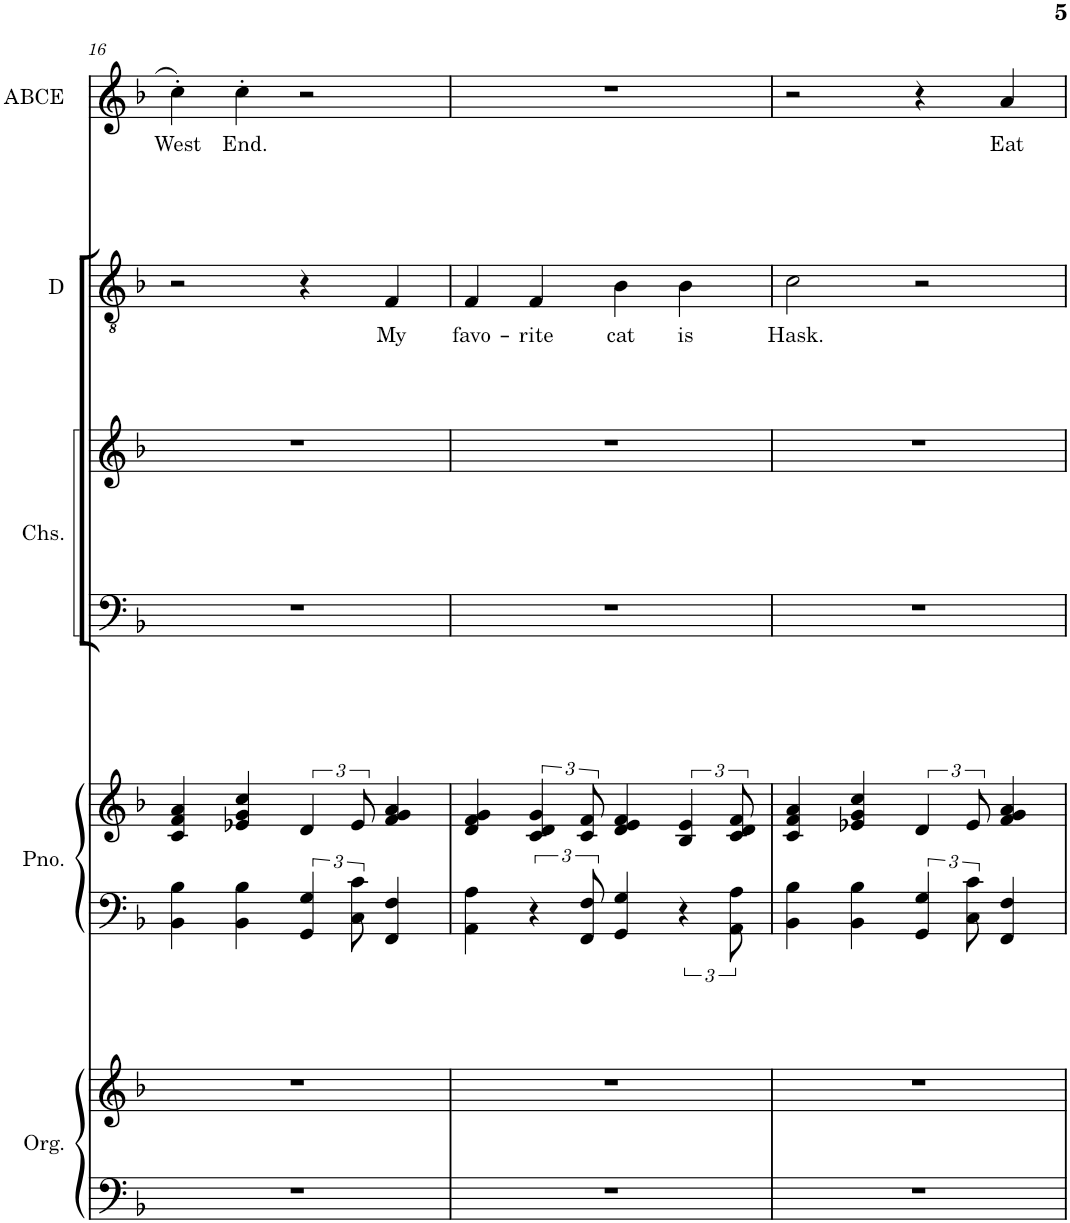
**kern	**kern	**kern	**kern	**kern	**kern	**kern	**text	**kern	**text
*part5	*part5	*part4	*part4	*part3	*part3	*part2	*part2	*part1	*part1
*staff8	*staff7	*staff6	*staff5	*staff4	*staff3	*staff2	*staff2	*staff1	*staff1
*I"Organ	*	*I"Piano	*	*I"Chorus	*	*I"Dan	*	*I"Allie Belle Celle Ellie	*
*I'Org.	*	*I'Pno.	*	*I'Chs.	*	*I'D	*	*I'ABCE	*
!!LO:PB:g=z
*clefF4	*clefG2	*clefF4	*clefG2	*clefF4	*clefG2	*clefGv2	*	*clefG2	*
*	*	*	*	*	*	*Trd8c14	*	*Trd1c2	*
*k[b-]	*k[b-]	*k[b-]	*k[b-]	*k[b-]	*k[b-]	*k[b-]	*	*k[b-]	*
*M4/4	*M4/4	*M4/4	*M4/4	*M4/4	*M4/4	*M4/4	*	*M4/4	*
=16	=16	=16	=16	=16	=16	=16	=16	=16	=16
!	!	!	!	!	!	!	!	!	!LO:LY:b
1r	1r	4BB-\ 4B-\	4c/ 4f/ 4a/	1r	1r	2r	.	4cc'\	West
!	!	!	!	!	!	!	!	!	!LO:LY:b
.	.	4BB-\ 4B-\	4e-X/ 4g/ 4cc/	.	.	.	.	4cc'\	End.
.	.	6GG/ 6G/	6d/	.	.	4r	.	2r	.
.	.	12C\ 12c\	12e-/	.	.	.	.	.	.
!	!	!	!	!	!	!	!LO:LY:b	!	!
.	.	4FF/ 4F/	4f/ 4g/ 4a/	.	.	4F/	My	.	.
=17	=17	=17	=17	=17	=17	=17	=17	=17	=17
!	!	!	!	!	!	!	!LO:LY:b	!	!
1r	1r	4AA\ 4A\	4d/ 4f/ 4g/	1r	1r	4F/	favo-	1r	.
!	!	!	!	!	!	!	!LO:LY:b	!	!
.	.	6r	6c/ 6d/ 6g/	.	.	4F/	-rite	.	.
.	.	12FF/ 12F/	12c/ 12f/	.	.	.	.	.	.
!	!	!	!	!	!	!	!LO:LY:b	!	!
.	.	4GG/ 4G/	4d/ 4e/ 4f/	.	.	4B-\	cat	.	.
!	!	!	!	!	!	!	!LO:LY:b	!	!
.	.	6r	6B-/ 6e/	.	.	4B-\	is	.	.
.	.	12AA\ 12A\	12c/ 12d/ 12f/	.	.	.	.	.	.
=18	=18	=18	=18	=18	=18	=18	=18	=18	=18
!	!	!	!	!	!	!	!LO:LY:b	!	!
1r	1r	4BB-\ 4B-\	4c/ 4f/ 4a/	1r	1r	2c\	Hask.	2r	.
.	.	4BB-\ 4B-\	4e-X/ 4g/ 4cc/	.	.	.	.	.	.
.	.	6GG/ 6G/	6d/	.	.	2r	.	4r	.
.	.	12C\ 12c\	12e-/	.	.	.	.	.	.
!	!	!	!	!	!	!	!	!	!LO:LY:b
.	.	4FF/ 4F/	4f/ 4g/ 4a/	.	.	.	.	4a/	Eat
=	=	=	=	=	=	=	=	=	=
*-	*-	*-	*-	*-	*-	*-	*-	*-	*-
